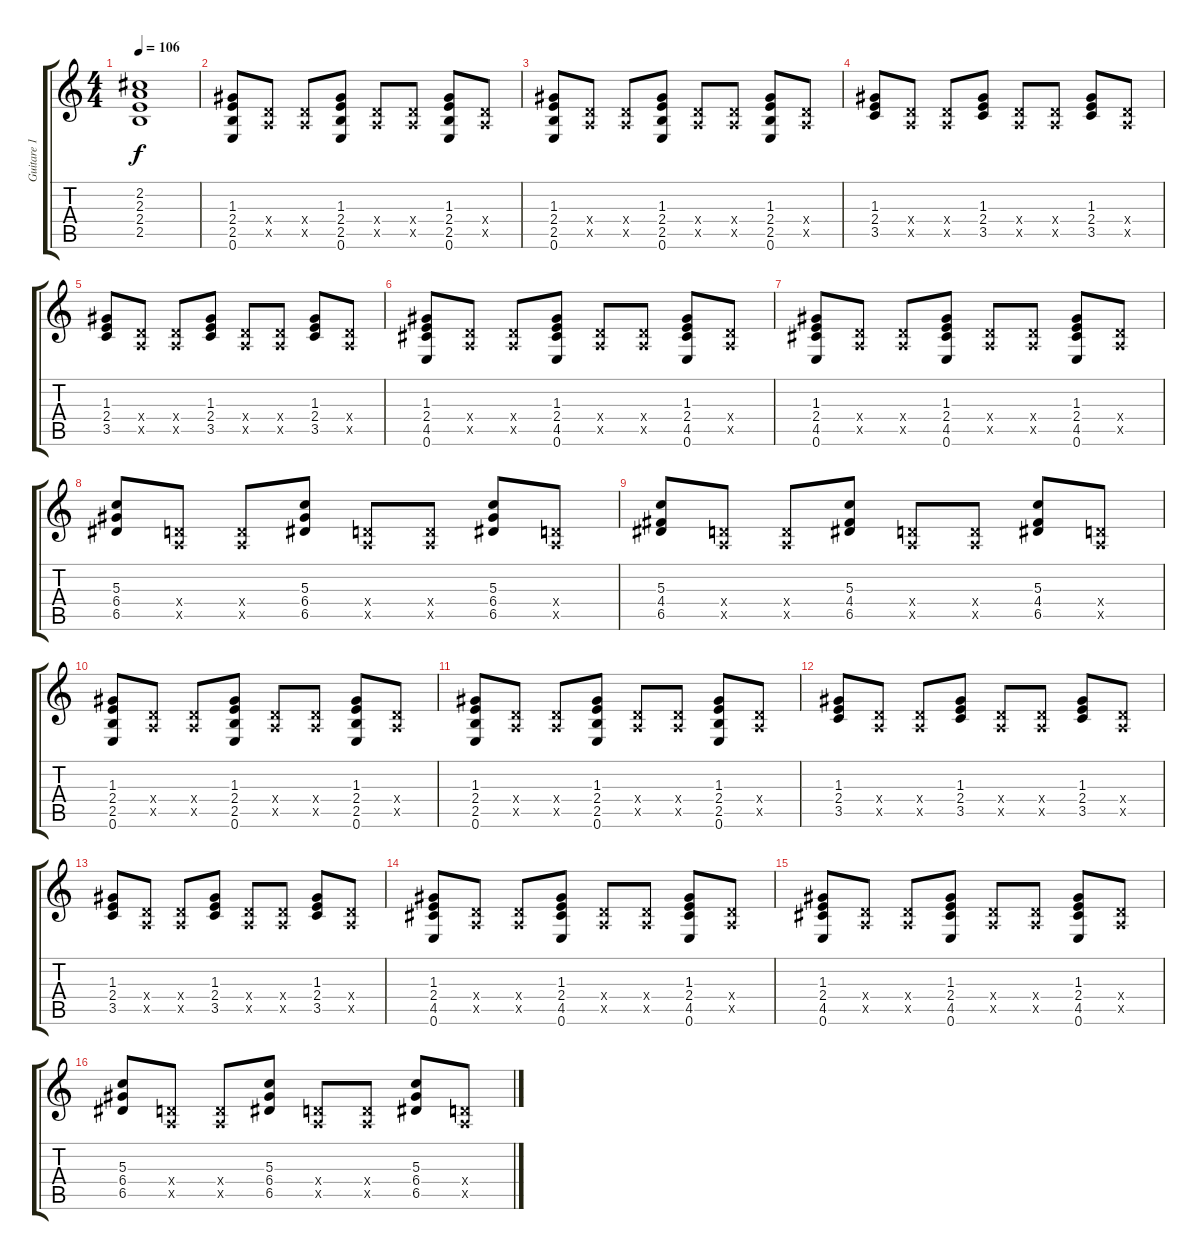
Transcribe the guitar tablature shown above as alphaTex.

\track ("Guitare 1" "Guitare 1") {instrument electricguitarclean}
\staff {score tabs}
\tuning (E4 B3 G3 D3 A2 E2) {hide}
\ts (4 4)
\tempo 106
\clef g2
\ks c
(2.2 2.3 2.4 2.5).1{dy f} |
(1.3 2.4 2.5 0.6).8 (0.4{x} 0.5{x}).8 (0.4{x} 0.5{x}).8 (1.3 2.4 2.5 0.6).8 (0.4{x} 0.5{x}).8 (0.4{x} 0.5{x}).8 (1.3 2.4 2.5 0.6).8 (0.4{x} 0.5{x}).8 |
(1.3 2.4 2.5 0.6).8 (0.4{x} 0.5{x}).8 (0.4{x} 0.5{x}).8 (1.3 2.4 2.5 0.6).8 (0.4{x} 0.5{x}).8 (0.4{x} 0.5{x}).8 (1.3 2.4 2.5 0.6).8 (0.4{x} 0.5{x}).8 |
(1.3 2.4 3.5).8 (0.4{x} 0.5{x}).8 (0.4{x} 0.5{x}).8 (1.3 2.4 3.5).8 (0.4{x} 0.5{x}).8 (0.4{x} 0.5{x}).8 (1.3 2.4 3.5).8 (0.4{x} 0.5{x}).8 |
(1.3 2.4 3.5).8 (0.4{x} 0.5{x}).8 (0.4{x} 0.5{x}).8 (1.3 2.4 3.5).8 (0.4{x} 0.5{x}).8 (0.4{x} 0.5{x}).8 (1.3 2.4 3.5).8 (0.4{x} 0.5{x}).8 |
(1.3 2.4 4.5 0.6).8 (0.4{x} 0.5{x}).8 (0.4{x} 0.5{x}).8 (1.3 2.4 4.5 0.6).8 (0.4{x} 0.5{x}).8 (0.4{x} 0.5{x}).8 (1.3 2.4 4.5 0.6).8 (0.4{x} 0.5{x}).8 |
(1.3 2.4 4.5 0.6).8 (0.4{x} 0.5{x}).8 (0.4{x} 0.5{x}).8 (1.3 2.4 4.5 0.6).8 (0.4{x} 0.5{x}).8 (0.4{x} 0.5{x}).8 (1.3 2.4 4.5 0.6).8 (0.4{x} 0.5{x}).8 |
(5.3 6.4 6.5).8 (0.4{x} 0.5{x}).8 (0.4{x} 0.5{x}).8 (5.3 6.4 6.5).8 (0.4{x} 0.5{x}).8 (0.4{x} 0.5{x}).8 (5.3 6.4 6.5).8 (0.4{x} 0.5{x}).8 |
(5.3 4.4 6.5).8 (0.4{x} 0.5{x}).8 (0.4{x} 0.5{x}).8 (5.3 4.4 6.5).8 (0.4{x} 0.5{x}).8 (0.4{x} 0.5{x}).8 (5.3 4.4 6.5).8 (0.4{x} 0.5{x}).8 |
(1.3 2.4 2.5 0.6).8 (0.4{x} 0.5{x}).8 (0.4{x} 0.5{x}).8 (1.3 2.4 2.5 0.6).8 (0.4{x} 0.5{x}).8 (0.4{x} 0.5{x}).8 (1.3 2.4 2.5 0.6).8 (0.4{x} 0.5{x}).8 |
(1.3 2.4 2.5 0.6).8 (0.4{x} 0.5{x}).8 (0.4{x} 0.5{x}).8 (1.3 2.4 2.5 0.6).8 (0.4{x} 0.5{x}).8 (0.4{x} 0.5{x}).8 (1.3 2.4 2.5 0.6).8 (0.4{x} 0.5{x}).8 |
(1.3 2.4 3.5).8 (0.4{x} 0.5{x}).8 (0.4{x} 0.5{x}).8 (1.3 2.4 3.5).8 (0.4{x} 0.5{x}).8 (0.4{x} 0.5{x}).8 (1.3 2.4 3.5).8 (0.4{x} 0.5{x}).8 |
(1.3 2.4 3.5).8 (0.4{x} 0.5{x}).8 (0.4{x} 0.5{x}).8 (1.3 2.4 3.5).8 (0.4{x} 0.5{x}).8 (0.4{x} 0.5{x}).8 (1.3 2.4 3.5).8 (0.4{x} 0.5{x}).8 |
(1.3 2.4 4.5 0.6).8 (0.4{x} 0.5{x}).8 (0.4{x} 0.5{x}).8 (1.3 2.4 4.5 0.6).8 (0.4{x} 0.5{x}).8 (0.4{x} 0.5{x}).8 (1.3 2.4 4.5 0.6).8 (0.4{x} 0.5{x}).8 |
(1.3 2.4 4.5 0.6).8 (0.4{x} 0.5{x}).8 (0.4{x} 0.5{x}).8 (1.3 2.4 4.5 0.6).8 (0.4{x} 0.5{x}).8 (0.4{x} 0.5{x}).8 (1.3 2.4 4.5 0.6).8 (0.4{x} 0.5{x}).8 |
(5.3 6.4 6.5).8 (0.4{x} 0.5{x}).8 (0.4{x} 0.5{x}).8 (5.3 6.4 6.5).8 (0.4{x} 0.5{x}).8 (0.4{x} 0.5{x}).8 (5.3 6.4 6.5).8 (0.4{x} 0.5{x}).8
